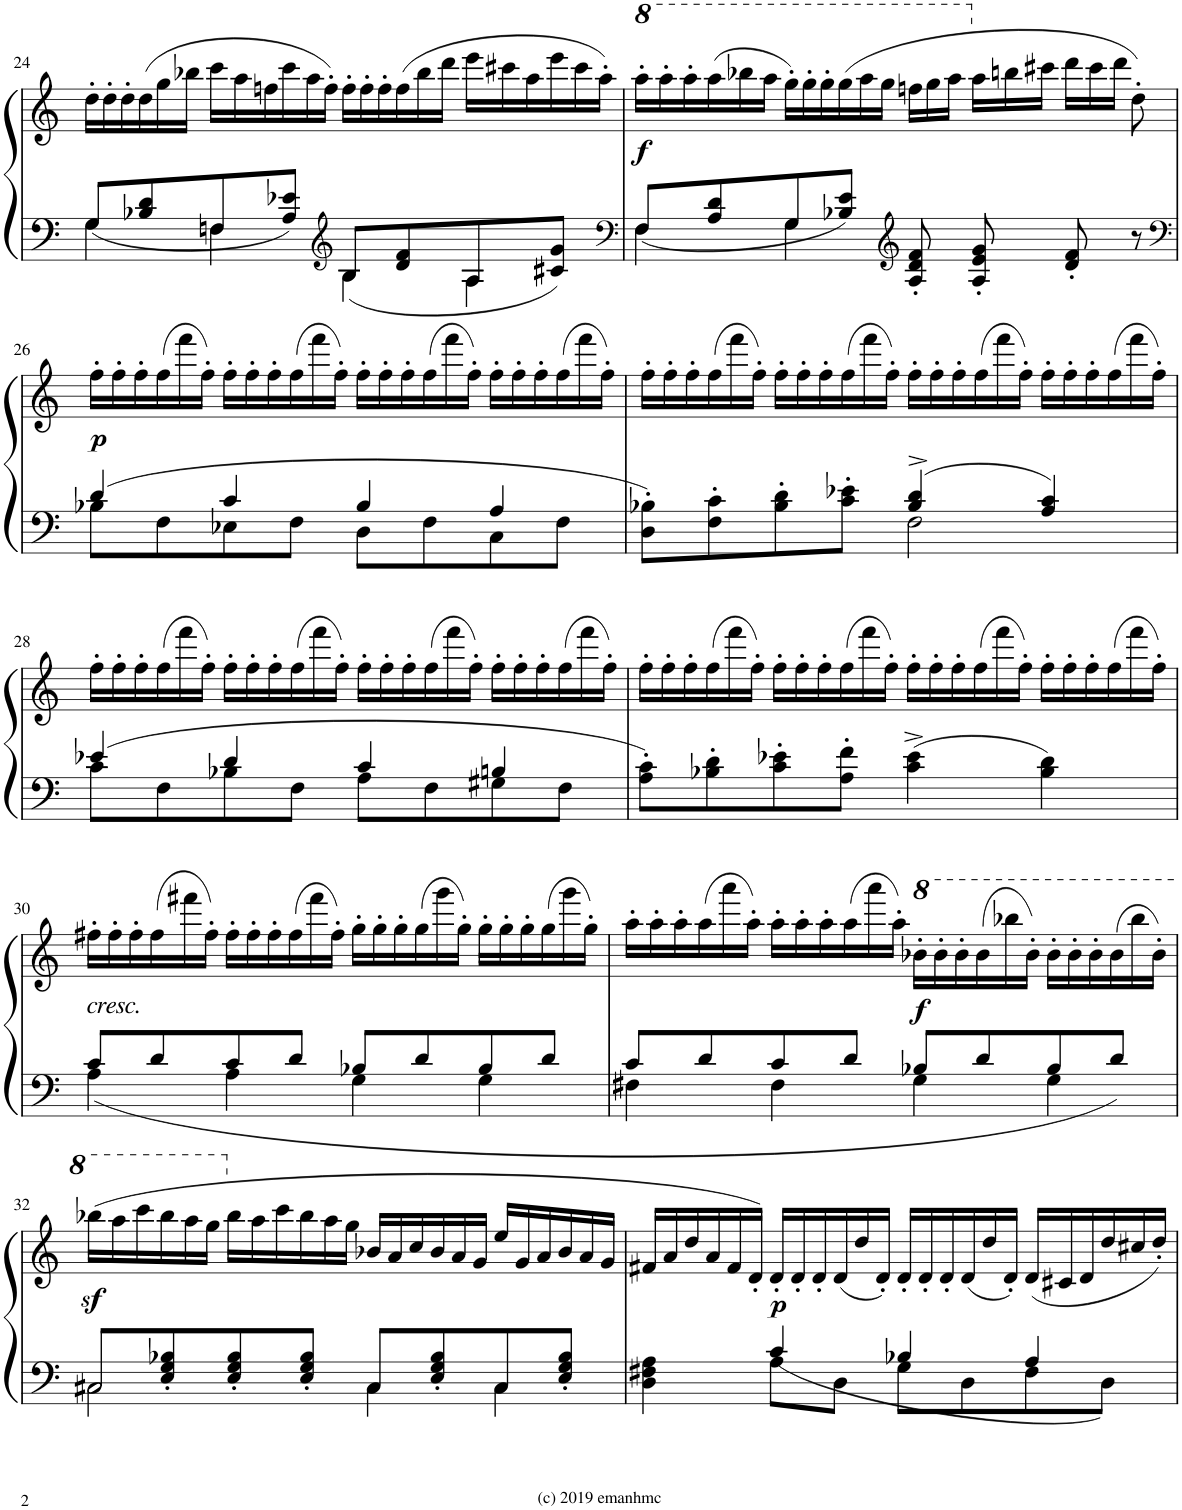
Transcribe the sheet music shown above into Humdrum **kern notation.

**kern	**kern	**dynam
*part1	*part1	*part1
*staff2	*staff1	*staff1/2
*I"Piano	*	*
*I'Pno.	*	*
!!LO:PB:g=z
*clefF4	*clefG2	*
*k[]	*k[]	*
*M4/4	*M4/4	*
*met(c)	*met(c)	*
=24	=24	=24
*^	*	*
8G/L	4G\	24dd'\LL	.
.	.	24dd'\	.
.	.	24dd'\	.
8B-X/ 8d/	.	(24dd\	.
.	.	24gg\	.
.	.	24bb-X\JJ	.
8Fn/	4F\	24ccc\LL	.
.	.	24aa\	.
.	.	24ffn\	.
8A/ 8e-X/J	.	24ccc\	.
.	.	24aa\	.
.	.	24ff'\JJ)	.
*clefG2	*	*	*
8B-/L	(4B-\	24ff'\LL	.
.	.	24ff'\	.
.	.	24ff'\	.
8d/ 8f/	.	(24ff\	.
.	.	24bb-\	.
.	.	24ddd\JJ	.
8A/	4A\	24eee\LL	.
.	.	24ccc#X\	.
.	.	24aa\	.
8c#X/ 8g/J	.	24eee\	.
.	.	24ccc#\	.
.	.	24aa'\JJ)	.
=25	=25	=25	=25
*clefF4	*	*	*
*	*	*8va	*
!	!	!	!LO:DY:b
8F/L	4F\	24aaa'\LL	f
.	.	24aaa'\	.
.	.	24aaa'\	.
8A/ 8d/	.	24aaa\	.
.	.	24bbb-X\	.
.	.	24aaa\JJ	.
8G/	4G\	24ggg'\LL)	.
.	.	24ggg'\	.
.	.	24ggg'\	.
8B-X/ 8e/J	.	(24ggg\	.
.	.	24aaa\	.
.	.	24ggg\JJ	.
*clefG2	*	*	*
8A/' 8d/' 8f/'	2ryy	24fffn\LL	.
.	.	24ggg\	.
.	.	24aaa\JJ	.
*	*	*X8va	*
8A/' 8e/' 8g/'	.	24aa\LL	.
.	.	24bbn\	.
.	.	24ccc#X\JJ	.
8d/' 8f/'	.	24ddd\LL	.
.	.	24ccc#\	.
.	.	24ddd\JJ	.
8r	.	8dd'\)	.
!!LO:LB:g=z
=26	=26	=26	=26
*clefF4	*	*	*
!	!	!	!LO:DY:b
4d/	8B-X\L	24ff'\LL	p
.	.	24ff'\	.
.	.	24ff'\	.
.	8F\	(24ff\	.
.	.	24fff\	.
.	.	24ff'\JJ)	.
4c/	8E-X\	24ff'\LL	.
.	.	24ff'\	.
.	.	24ff'\	.
.	8F\J	(24ff\	.
.	.	24fff\	.
.	.	24ff'\JJ)	.
4B-/	8D\L	24ff'\LL	.
.	.	24ff'\	.
.	.	24ff'\	.
.	8F\	(24ff\	.
.	.	24fff\	.
.	.	24ff'\JJ)	.
4A/	8C\	24ff'\LL	.
.	.	24ff'\	.
.	.	24ff'\	.
.	8F\J	(24ff\	.
.	.	24fff\	.
.	.	24ff'\JJ)	.
=27	=27	=27	=27
8D\' 8B-X\'L	2ryy	24ff'\LL	.
.	.	24ff'\	.
.	.	24ff'\	.
8F\' 8c\'	.	(24ff\	.
.	.	24fff\	.
.	.	24ff'\JJ)	.
8B-\' 8d\'	.	24ff'\LL	.
.	.	24ff'\	.
.	.	24ff'\	.
8c\' 8e-X\'J	.	(24ff\	.
.	.	24fff\	.
.	.	24ff'\JJ)	.
4B-/^ 4d/^	2F\	24ff'\LL	.
.	.	24ff'\	.
.	.	24ff'\	.
.	.	(24ff\	.
.	.	24fff\	.
.	.	24ff'\JJ)	.
4A/ 4c/	.	24ff'\LL	.
.	.	24ff'\	.
.	.	24ff'\	.
.	.	(24ff\	.
.	.	24fff\	.
.	.	24ff'\JJ)	.
!!LO:LB:g=z
=28	=28	=28	=28
4e-X/	8c\L	24ff'\LL	.
.	.	24ff'\	.
.	.	24ff'\	.
.	8F\	(24ff\	.
.	.	24fff\	.
.	.	24ff'\JJ)	.
4d/	8B-X\	24ff'\LL	.
.	.	24ff'\	.
.	.	24ff'\	.
.	8F\J	(24ff\	.
.	.	24fff\	.
.	.	24ff'\JJ)	.
4c/	8A\L	24ff'\LL	.
.	.	24ff'\	.
.	.	24ff'\	.
.	8F\	(24ff\	.
.	.	24fff\	.
.	.	24ff'\JJ)	.
4Bn/	8G#X\	24ff'\LL	.
.	.	24ff'\	.
.	.	24ff'\	.
.	8F\J	(24ff\	.
.	.	24fff\	.
.	.	24ff'\JJ)	.
*v	*v	*	*
=29	=29	=29
8A\' 8c\'L	24ff'\LL	.
.	24ff'\	.
.	24ff'\	.
8B-X\' 8d\'	(24ff\	.
.	24fff\	.
.	24ff'\JJ)	.
8c\' 8e-X\'	24ff'\LL	.
.	24ff'\	.
.	24ff'\	.
8A\' 8f\'J	(24ff\	.
.	24fff\	.
.	24ff'\JJ)	.
4c\^ 4e-\^	24ff'\LL	.
.	24ff'\	.
.	24ff'\	.
.	(24ff\	.
.	24fff\	.
.	24ff'\JJ)	.
4B-\ 4d\	24ff'\LL	.
.	24ff'\	.
.	24ff'\	.
.	(24ff\	.
.	24fff\	.
.	24ff'\JJ)	.
!!LO:LB:g=z
=30	=30	=30
*^	*	*
!	!	!LO:TX:b:i:t=cresc.	!
8c/L	4A\	24ff#X'\LL	.
.	.	24ff#'\	.
.	.	24ff#'\	.
8d/	.	(24ff#\	.
.	.	24fff#X\	.
.	.	24ff#'\JJ)	.
8c/	4A\	24ff#'\LL	.
.	.	24ff#'\	.
.	.	24ff#'\	.
8d/J	.	(24ff#\	.
.	.	24fff#\	.
.	.	24ff#'\JJ)	.
8B-X/L	4G\	24gg'\LL	.
.	.	24gg'\	.
.	.	24gg'\	.
8d/	.	(24gg\	.
.	.	24ggg\	.
.	.	24gg'\JJ)	.
8B-/	4G\	24gg'\LL	.
.	.	24gg'\	.
.	.	24gg'\	.
8d/J	.	(24gg\	.
.	.	24ggg\	.
.	.	24gg'\JJ)	.
=31	=31	=31	=31
8c/L	4F#X\	24aa'\LL	.
.	.	24aa'\	.
.	.	24aa'\	.
8d/	.	(24aa\	.
.	.	24aaa\	.
.	.	24aa'\JJ)	.
8c/	4F#\	24aa'\LL	.
.	.	24aa'\	.
.	.	24aa'\	.
8d/J	.	(24aa\	.
.	.	24aaa\	.
.	.	24aa'\JJ)	.
*	*	*8va	*
!	!	!	!LO:DY:b
8B-X/L	4G\	24bb-X'\LL	f
.	.	24bb-'\	.
.	.	24bb-'\	.
8d/	.	(24bb-\	.
.	.	24bbb-X\	.
.	.	24bb-'\JJ)	.
8B-/	4G\	24bb-'\LL	.
.	.	24bb-'\	.
.	.	24bb-'\	.
8d/J	.	(24bb-\	.
.	.	24bbb-\	.
.	.	24bb-'\JJ)	.
!!LO:LB:g=z
=32	=32	=32	=32
!LO:N:head=open	!	!	!
8C#X/L	2C#\	(24bbb-Xz<\LL	.
.	.	24aaa\	.
.	.	24cccc\	.
8E/'< 8G/'< 8B-X/'<	.	24bbb-\	.
.	.	24aaa\	.
.	.	24ggg\JJ	.
*	*	*X8va	*
8E/'< 8G/'< 8B-/'<	.	24bb-\LL	.
.	.	24aa\	.
.	.	24ccc\	.
8E/'< 8G/'< 8B-/'<J	.	24bb-\	.
.	.	24aa\	.
.	.	24gg\JJ	.
8C#/L	4C#\	24b-X/LL	.
.	.	24a/	.
.	.	24cc/	.
8E/'< 8G/'< 8B-/'<	.	24b-/	.
.	.	24a/	.
.	.	24g/JJ	.
8C#/	4C#\	24ee/LL	.
.	.	24g/	.
.	.	24a/	.
8E/'< 8G/'< 8B-/'<J	.	24b-/	.
.	.	24a/	.
.	.	24g/JJ	.
=33	=33	=33	=33
4D\ 4F#X\ 4A\	4ryy	24f#X/LL	.
.	.	24a/	.
.	.	24dd/	.
.	.	24a/	.
.	.	24f#/	.
.	.	24d'/JJ)	.
!	!	!	!LO:DY:b
4c/	8A\L	24d'/LL	p
.	.	24d'/	.
.	.	24d'/	.
.	8D\J	(24d/	.
.	.	24dd/	.
.	.	24d'/JJ)	.
4B-X/	8G\L	24d'/LL	.
.	.	24d'/	.
.	.	24d'/	.
.	8D\	(24d/	.
.	.	24dd/	.
.	.	24d'/JJ)	.
4A/	8F#\	(24d/LL	.
.	.	24c#X/	.
.	.	24d/	.
.	8D\J	24dd/	.
.	.	24cc#X/	.
.	.	24dd'/JJ)	.
*v	*v	*	*
=	=	=
*-	*-	*-
